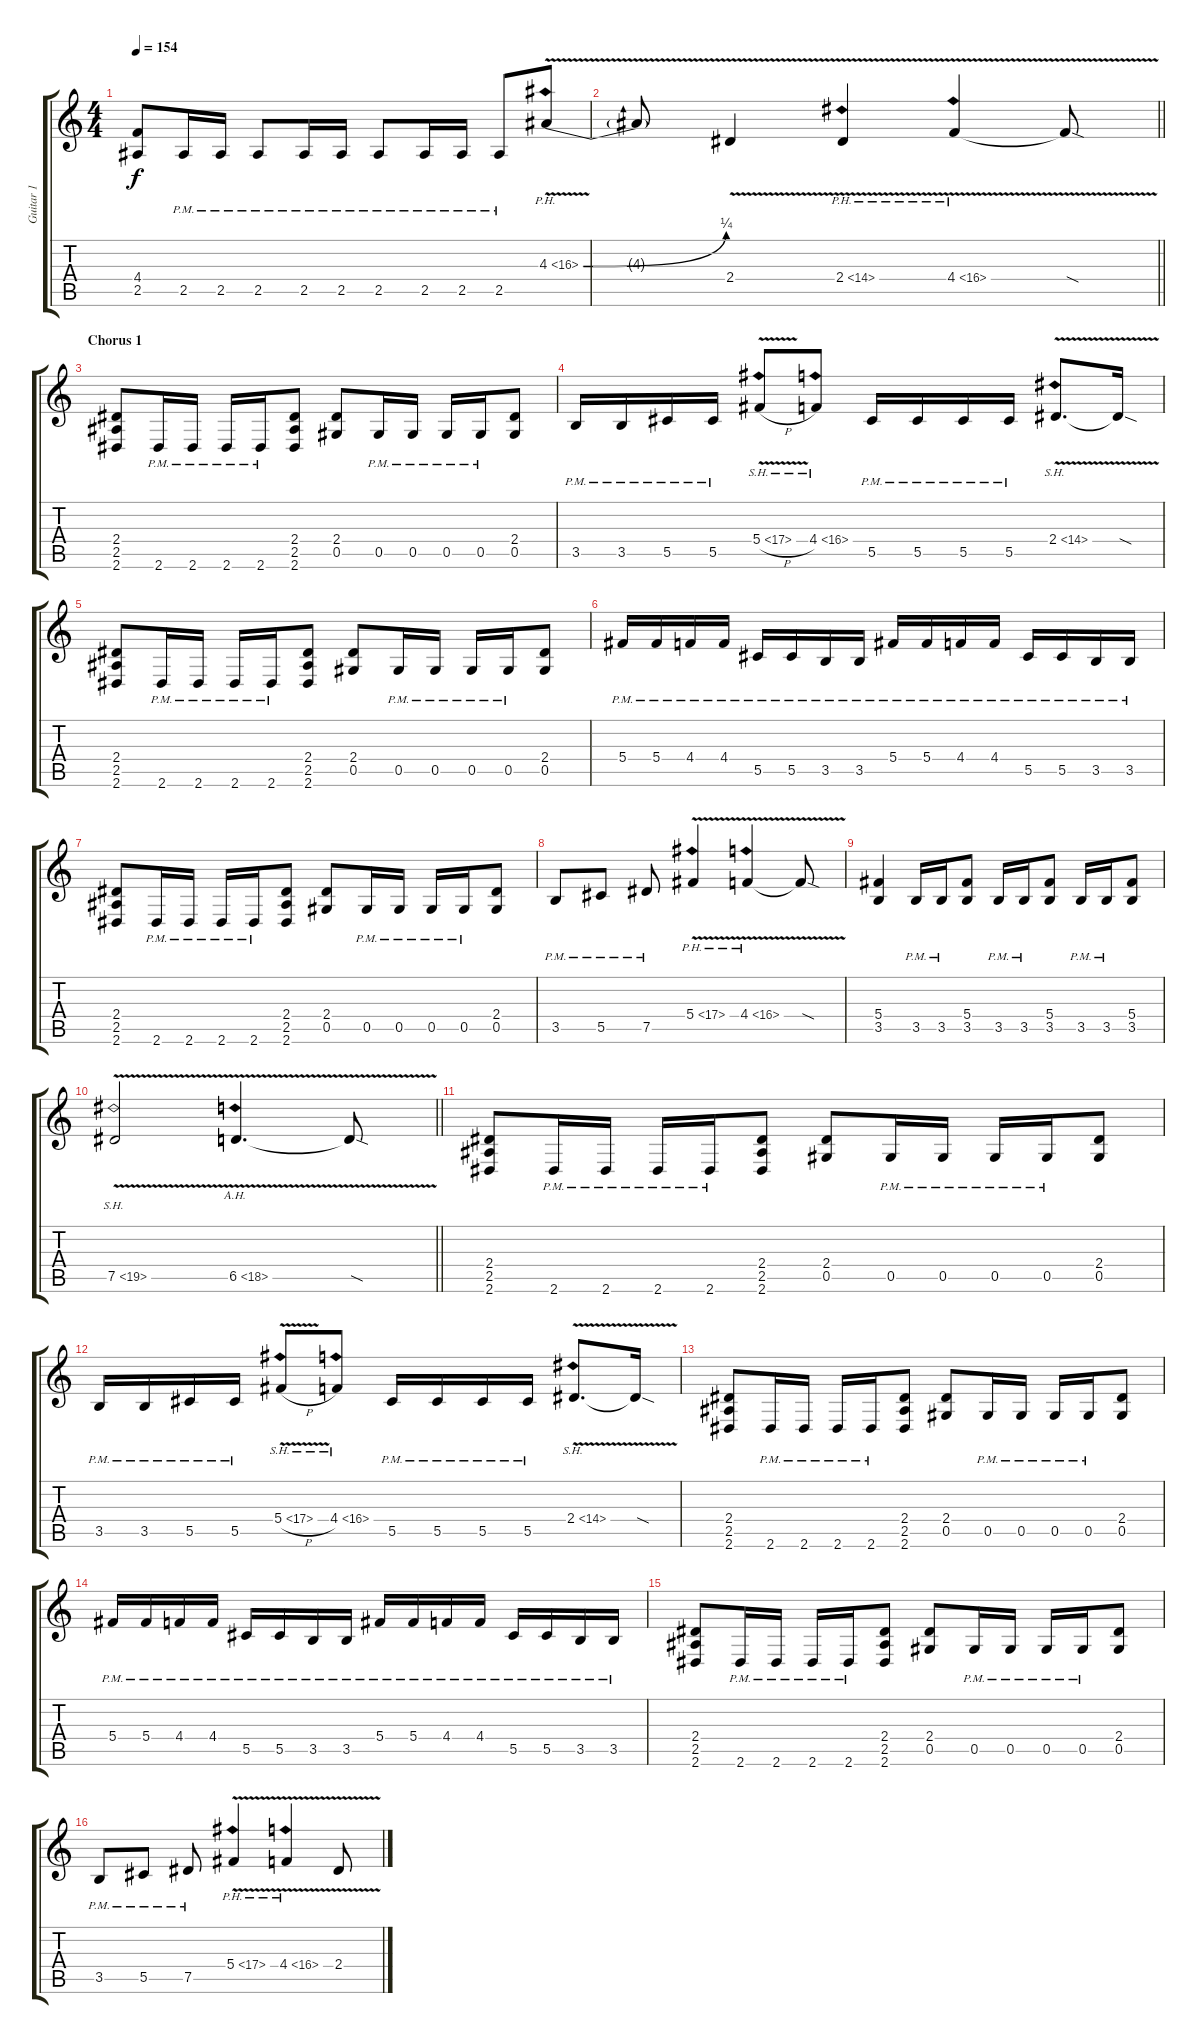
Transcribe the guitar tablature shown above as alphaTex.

\track ("Guitar 1" "Guitar 1") {instrument distortionguitar}
\staff {score tabs}
\tuning (Eb4 Bb3 Gb3 Db3 Ab2 Db2) {hide}
\ts (4 4)
\tempo 154
\clef g2
\ks c
(4.4 2.5).8{dy f} 2.5{pm}.16 2.5{pm}.16 2.5{pm}.8 2.5{pm}.16 2.5{pm}.16 2.5{pm}.8 2.5{pm}.16 2.5{pm}.16 2.5{pm}.8 4.3{be (bend 0 0 60 1) ph 12 v}.8{instrument guitarharmonics} |
\barLineRight lightlight
4.3{t}.8 2.4{v}.4 2.4{ph 12 v}.4 4.4{ph 12 v}.4 4.4{sod t}.8 |
\section ("" "Chorus 1")
(2.4 2.5 2.6).8{volume 13 instrument distortionguitar} 2.6{pm}.16 2.6{pm}.16 2.6{pm}.16 2.6{pm}.16 (2.4 2.5 2.6).8 (2.4 0.5).8 0.5{pm}.16 0.5{pm}.16 0.5{pm}.16 0.5{pm}.16 (2.4 0.5).8 |
3.5{pm}.16 3.5{pm}.16 5.5{pm}.16 5.5{pm}.16 5.4{sh 12 v h}.8 4.4{sh 12}.8 5.5{pm}.16 5.5{pm}.16 5.5{pm}.16 5.5{pm}.16 2.4{sh 12 v}.8{d} 2.4{sod t}.16 |
(2.4 2.5 2.6).8 2.6{pm}.16 2.6{pm}.16 2.6{pm}.16 2.6{pm}.16 (2.4 2.5 2.6).8 (2.4 0.5).8 0.5{pm}.16 0.5{pm}.16 0.5{pm}.16 0.5{pm}.16 (2.4 0.5).8 |
5.4{pm}.16 5.4{pm}.16 4.4{pm}.16 4.4{pm}.16 5.5{pm}.16 5.5{pm}.16 3.5{pm}.16 3.5{pm}.16 5.4{pm}.16 5.4{pm}.16 4.4{pm}.16 4.4{pm}.16 5.5{pm}.16 5.5{pm}.16 3.5{pm}.16 3.5{pm}.16 |
(2.4 2.5 2.6).8 2.6{pm}.16 2.6{pm}.16 2.6{pm}.16 2.6{pm}.16 (2.4 2.5 2.6).8 (2.4 0.5).8 0.5{pm}.16 0.5{pm}.16 0.5{pm}.16 0.5{pm}.16 (2.4 0.5).8 |
3.5{pm}.8 5.5{pm}.8 7.5{pm}.8 5.4{ph 12 v}.4{instrument guitarharmonics} 4.4{ph 12 v}.4 4.4{sod t}.8{volume 13 instrument distortionguitar} |
(5.4 3.5).4 3.5{pm}.16 3.5{pm}.16 (5.4 3.5).8 3.5{pm}.16 3.5{pm}.16 (5.4 3.5).8 3.5{pm}.16 3.5{pm}.16 (5.4 3.5).8 |
\barLineRight lightlight
7.5{sh 12 v}.2{instrument guitarharmonics} 6.5{ah 12 v}.4{d} 6.5{sod t}.8 |
(2.4 2.5 2.6).8{instrument distortionguitar} 2.6{pm}.16 2.6{pm}.16 2.6{pm}.16 2.6{pm}.16 (2.4 2.5 2.6).8 (2.4 0.5).8 0.5{pm}.16 0.5{pm}.16 0.5{pm}.16 0.5{pm}.16 (2.4 0.5).8 |
3.5{pm}.16 3.5{pm}.16 5.5{pm}.16 5.5{pm}.16 5.4{sh 12 v h}.8 4.4{sh 12}.8 5.5{pm}.16 5.5{pm}.16 5.5{pm}.16 5.5{pm}.16 2.4{sh 12 v}.8{d} 2.4{sod t}.16 |
(2.4 2.5 2.6).8 2.6{pm}.16 2.6{pm}.16 2.6{pm}.16 2.6{pm}.16 (2.4 2.5 2.6).8 (2.4 0.5).8 0.5{pm}.16 0.5{pm}.16 0.5{pm}.16 0.5{pm}.16 (2.4 0.5).8 |
5.4{pm}.16 5.4{pm}.16 4.4{pm}.16 4.4{pm}.16 5.5{pm}.16 5.5{pm}.16 3.5{pm}.16 3.5{pm}.16 5.4{pm}.16 5.4{pm}.16 4.4{pm}.16 4.4{pm}.16 5.5{pm}.16 5.5{pm}.16 3.5{pm}.16 3.5{pm}.16 |
(2.4 2.5 2.6).8 2.6{pm}.16 2.6{pm}.16 2.6{pm}.16 2.6{pm}.16 (2.4 2.5 2.6).8 (2.4 0.5).8 0.5{pm}.16 0.5{pm}.16 0.5{pm}.16 0.5{pm}.16 (2.4 0.5).8 |
3.5{pm}.8 5.5{pm}.8 7.5{pm}.8 5.4{ph 12 v}.4{instrument guitarharmonics} 4.4{ph 12 v}.4 2.4{v}.8
